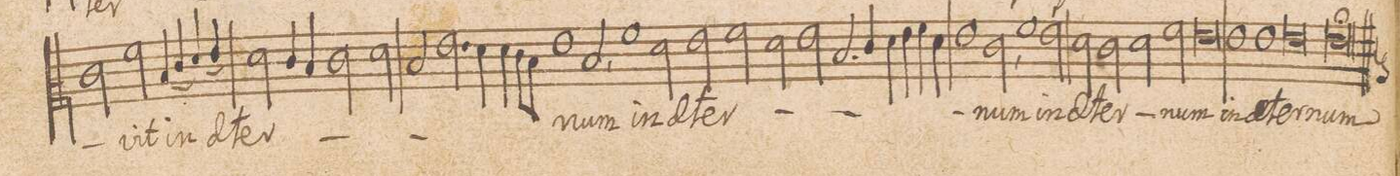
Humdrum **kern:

**kern	**text
*I"ALTVS.	*
*clefC2	*
*k[]	*
*met(C|)	*
*M2/1	*
2e\	.
2a\	-vit
=51-	=51-
(4d/	in
4e/)	.
(4f/	ae-
4g/)	.
2f\	-ter-
4e/	.
4d/	.
=52-	=52-
2e\	.
2f\	.
2d/	.
2.g\	.
=53-	=53-
4f\	.
4f\	.
8e\L	.
8d\J	.
1g	.
=54-	=54-
2d,/	-num
1a	in
2f\	ae-
=55-	=55-
2g\	-ter-
2a\	.
2f\	.
2g\	.
=56-	=56-
2.d/	.
4e/	.
4f\	.
4g\	.
4a\	.
4f\	.
=57-	=57-
1g	.
2e,\	-num
1a\	in
=58-	=58-
2g\	ae-
2f\	-ter-
2e\	.
=59-	=59-
2f\	.
2a\	.
0g	-num
=60-	=60-
1g	in
=61-	=61-
1g	ae-
0g	-ter-
=62-	=62-
0gl;	-num
==	==
*-	*-
